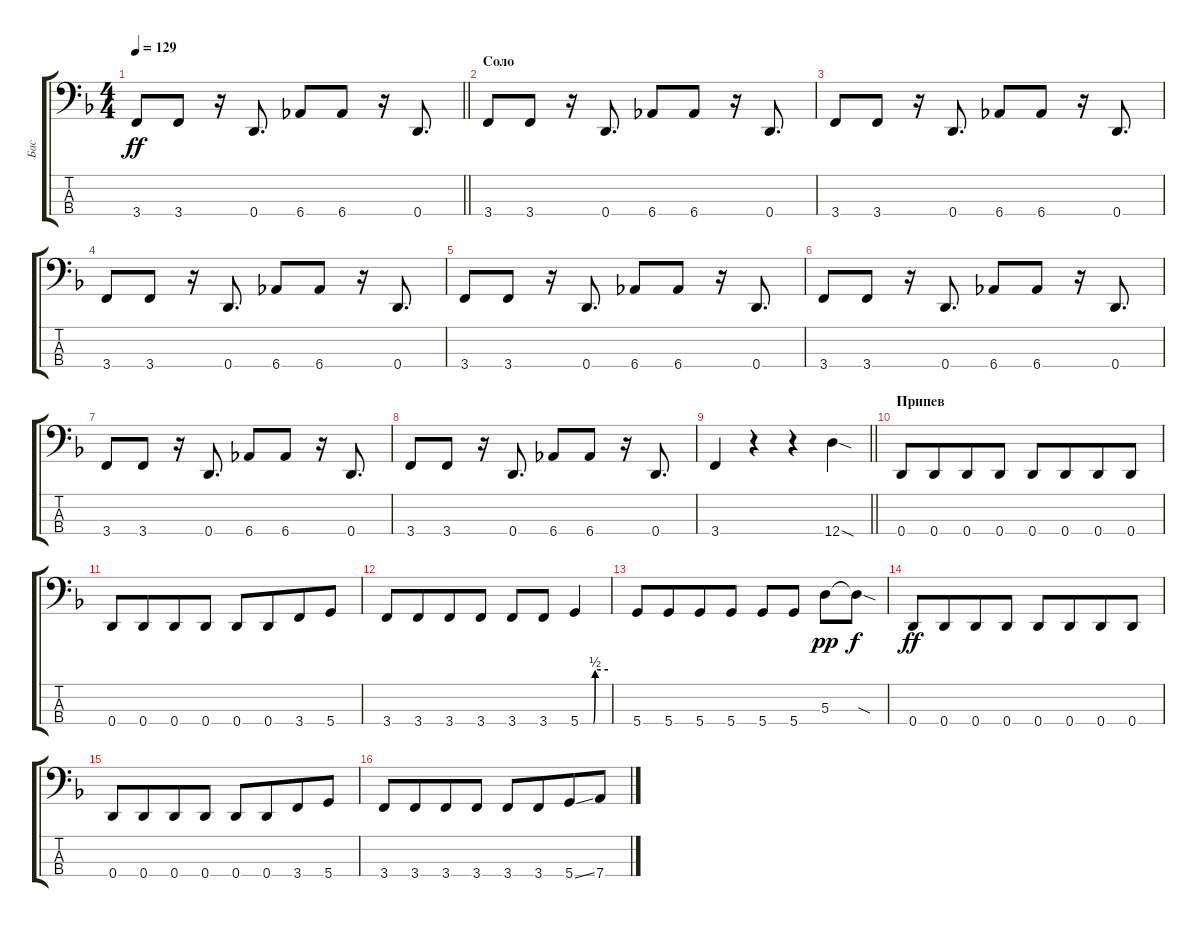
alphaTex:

\track ("Бас" "Бас") {instrument electricbassfinger}
\staff {score tabs}
\tuning (G2 D2 A1 D1) {hide}
\ts (4 4)
\tempo 129
\clef f4
\barLineRight lightlight
\ks dminor
3.4.8{dy ff} 3.4.8 r.16 0.4.8{d} 6.4.8 6.4.8 r.16 0.4.8{d} |
\section ("" "Соло")
3.4.8 3.4.8 r.16 0.4.8{d} 6.4.8 6.4.8 r.16 0.4.8{d} |
3.4.8 3.4.8 r.16 0.4.8{d} 6.4.8 6.4.8 r.16 0.4.8{d} |
3.4.8 3.4.8 r.16 0.4.8{d} 6.4.8 6.4.8 r.16 0.4.8{d} |
3.4.8 3.4.8 r.16 0.4.8{d} 6.4.8 6.4.8 r.16 0.4.8{d} |
3.4.8 3.4.8 r.16 0.4.8{d} 6.4.8 6.4.8 r.16 0.4.8{d} |
3.4.8 3.4.8 r.16 0.4.8{d} 6.4.8 6.4.8 r.16 0.4.8{d} |
3.4.8 3.4.8 r.16 0.4.8{d} 6.4.8 6.4.8 r.16 0.4.8{d} |
\barLineRight lightlight
3.4.4 r.4 r.4 12.4{sod}.4 |
\section ("" "Припев")
0.4.8 0.4.8{beam merge} 0.4.8 0.4.8 0.4.8 0.4.8{beam merge} 0.4.8 0.4.8 |
0.4.8 0.4.8{beam merge} 0.4.8 0.4.8 0.4.8 0.4.8{beam merge} 3.4.8 5.4.8 |
3.4.8 3.4.8{beam merge} 3.4.8 3.4.8 3.4.8 3.4.8 5.4{be (custom 0 0 28 0 32 2 60 2)}.4 |
5.4.8 5.4.8{beam merge} 5.4.8 5.4.8 5.4.8 5.4.8 5.3.8{dy pp} 5.3{sod t}.8{dy f} |
0.4.8{dy ff} 0.4.8{beam merge} 0.4.8 0.4.8 0.4.8 0.4.8{beam merge} 0.4.8 0.4.8 |
0.4.8 0.4.8{beam merge} 0.4.8 0.4.8 0.4.8 0.4.8{beam merge} 3.4.8 5.4.8 |
3.4.8 3.4.8{beam merge} 3.4.8 3.4.8 3.4.8 3.4.8{beam merge} 5.4{ss}.8 7.4.8
